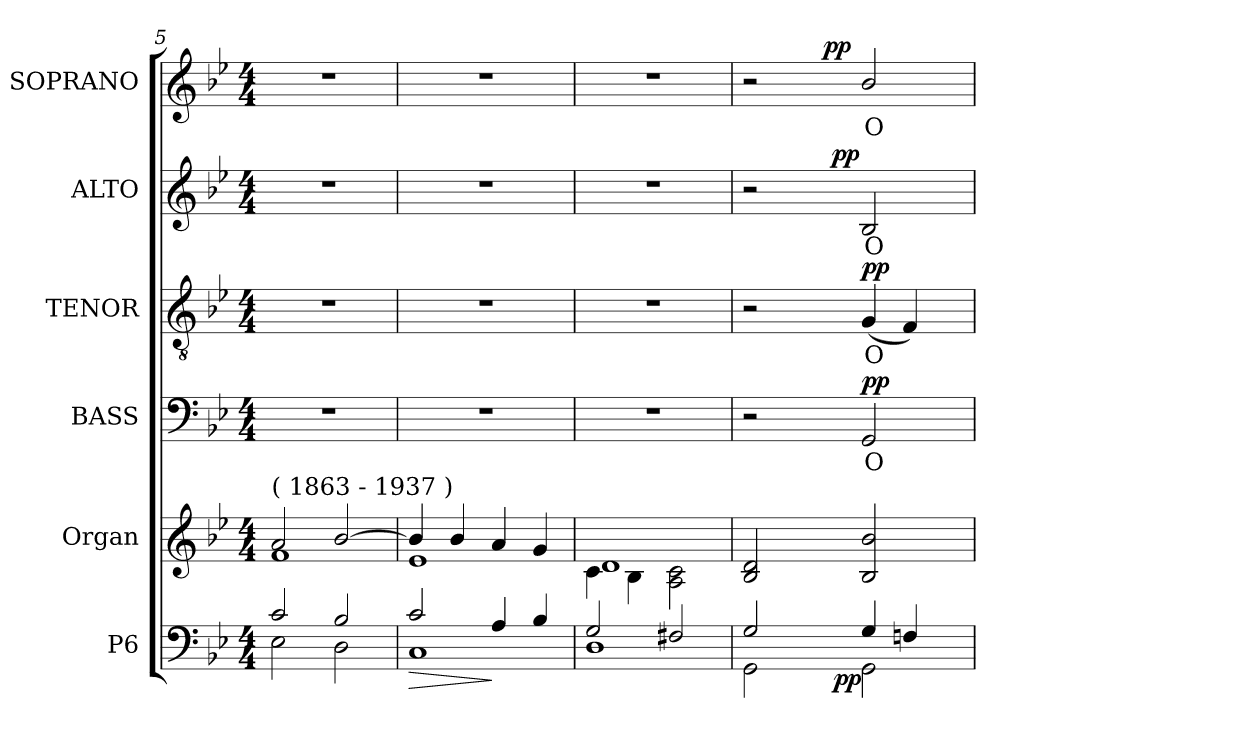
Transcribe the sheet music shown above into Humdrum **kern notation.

**kern	**dynam	**kern	**kern	**text	**dynam	**kern	**text	**dynam	**kern	**text	**dynam	**kern	**text	**dynam
*part6	*part6	*part5	*part4	*part4	*part4	*part3	*part3	*part3	*part2	*part2	*part2	*part1	*part1	*part1
*staff6	*staff6	*staff5	*staff4	*staff4	*staff4	*staff3	*staff3	*staff3	*staff2	*staff2	*staff2	*staff1	*staff1	*staff1
*I"P6	*	*I"Organ	*I"BASS	*	*	*I"TENOR	*	*	*I"ALTO	*	*	*I"SOPRANO	*	*
*	*	*I'Organ	*I'B.	*	*	*I'T.	*	*	*I'A.	*	*	*I'S.	*	*
*clefF4	*	*clefG2	*clefF4	*	*	*clefGv2	*	*	*clefG2	*	*	*clefG2	*	*
*	*	*	*	*	*	*ITrd7c12	*	*	*	*	*	*	*	*
*k[b-e-]	*	*k[b-e-]	*k[b-e-]	*	*	*k[b-e-]	*	*	*k[b-e-]	*	*	*k[b-e-]	*	*
*g:	*	*g:	*g:	*	*	*g:	*	*	*g:	*	*	*g:	*	*
*M4/4	*	*M4/4	*M4/4	*	*	*M4/4	*	*	*M4/4	*	*	*M4/4	*	*
=5	=5	=5	=5	=5	=5	=5	=5	=5	=5	=5	=5	=5	=5	=5
*^	*	*^	*	*	*	*	*	*	*	*	*	*	*	*
!	!	!	!LO:TX:a:t=( 1863 - 1937 )	!	!	!	!	!	!	!	!	!	!	!	!	!
2ci/	2E-i\	.	2ai/	1fi	1r	.	.	1r	.	.	1r	.	.	1r	.	.
2B-i/	2Di\	.	[2b-i/	.	.	.	.	.	.	.	.	.	.	.	.	.
!!LO:LB:g=z
=6	=6	=6	=6	=6	=6	=6	=6	=6	=6	=6	=6	=6	=6	=6	=6	=6
!	!	!LO:HP:b	!	!	!	!	!	!	!	!	!	!	!	!	!	!
2ci/	1Ci	>	4b-i/]	1e-i	1r	.	.	1r	.	.	1r	.	.	1r	.	.
.	.	.	4b-i/	.	.	.	.	.	.	.	.	.	.	.	.	.
4Ai/	.	]	4ai/	.	.	.	.	.	.	.	.	.	.	.	.	.
4B-i/	.	.	4gi/	.	.	.	.	.	.	.	.	.	.	.	.	.
=7	=7	=7	=7	=7	=7	=7	=7	=7	=7	=7	=7	=7	=7	=7	=7	=7
*	*^	*	*	*	*	*	*	*	*	*	*	*	*	*	*	*
2Gi/	1Di	4ryy	.	4ci\	1di	1r	.	.	1r	.	.	1r	.	.	1r	.	.
.	.	4ryy	.	4B-i\	.	.	.	.	.	.	.	.	.	.	.	.	.
2F#Xi/	.	2ryy	.	2Ai\ 2ci	.	.	.	.	.	.	.	.	.	.	.	.	.
*	*	*	*	*v	*v	*	*	*	*	*	*	*	*	*	*	*	*
=8	=8	=8	=8	=8	=8	=8	=8	=8	=8	=8	=8	=8	=8	=8	=8	=8
*	*	*	*	*	*	*	*	*	*	*	*^	*	*	*^	*	*
2Gi/	2GGi\	4ryy	.	2B-i/ 2di	2r	.	.	2r	.	.	2r	4ryy	.	.	2r	4ryy	.	.
.	.	16ryy	.	.	.	.	.	.	.	.	.	16ryy	.	.	.	16ryy	.	.
.	.	32ryy	.	.	.	.	.	.	.	.	.	32ryy	.	.	.	32ryy	.	.
.	.	64ryy	.	.	.	.	.	.	.	.	.	64ryy	.	.	.	128ryy	.	.
.	.	.	.	.	.	.	.	.	.	.	.	.	.	.	.	256ryy	.	.
.	.	.	.	.	.	.	.	.	.	.	.	.	.	.	.	1024ryy	.	.
.	.	.	.	.	.	.	.	.	.	.	.	.	.	.	.	2ryy	.	pp
.	.	128ryy	.	.	.	.	.	.	.	.	.	128ryy	.	.	.	.	.	.
.	.	512.ryy	.	.	.	.	.	.	.	.	.	1024ryy	.	.	.	.	.	.
.	.	.	.	.	.	.	.	.	.	.	.	2ryy	.	pp	.	.	.	.
.	.	2ryy	pp	.	.	.	.	.	.	.	.	.	.	.	.	.	.	.
!	!	!	!	!	!	!LO:LY:b:color=#000000	!	!	!	!	!	!	!	!	!	!	!	!
!	!	!	!	!	!	!	!	!	!LO:LY:b:color=#000000	!	!	!	!	!	!	!	!	!
!	!	!	!	!	!	!	!	!	!	!	!	!	!LO:LY:b:color=#000000	!	!	!	!	!
!	!	!	!	!	!	!	!	!	!	!	!	!	!	!	!	!	!LO:LY:b:color=#000000	!
4Gi/	2GGi\	.	.	2B-i/ 2b-i	2GGi/	O	pp	(4GGi/	O	pp	2B-i/	.	O	.	2b-i/	.	O	.
4Fni/	.	.	.	.	.	.	.	4FFi/)	.	.	.	.	.	.	.	.	.	.
.	.	.	.	.	.	.	.	.	.	.	.	.	.	.	.	8ryy	.	.
.	.	.	.	.	.	.	.	.	.	.	.	8ryy	.	.	.	.	.	.
.	.	8ryy	.	.	.	.	.	.	.	.	.	.	.	.	.	.	.	.
.	.	.	.	.	.	.	.	.	.	.	.	.	.	.	.	64ryy	.	.
.	.	.	.	.	.	.	.	.	.	.	.	256..ryy	.	.	.	.	.	.
.	.	256ryy	.	.	.	.	.	.	.	.	.	.	.	.	.	.	.	.
.	.	.	.	.	.	.	.	.	.	.	.	.	.	.	.	512.ryy	.	.
.	.	1024ryy	.	.	.	.	.	.	.	.	.	.	.	.	.	.	.	.
*	*	*	*	*	*	*	*	*	*	*	*v	*v	*	*	*	*	*	*
*v	*v	*v	*	*	*	*	*	*	*	*	*	*	*	*v	*v	*	*
=	=	=	=	=	=	=	=	=	=	=	=	=	=	=
*-	*-	*-	*-	*-	*-	*-	*-	*-	*-	*-	*-	*-	*-	*-
